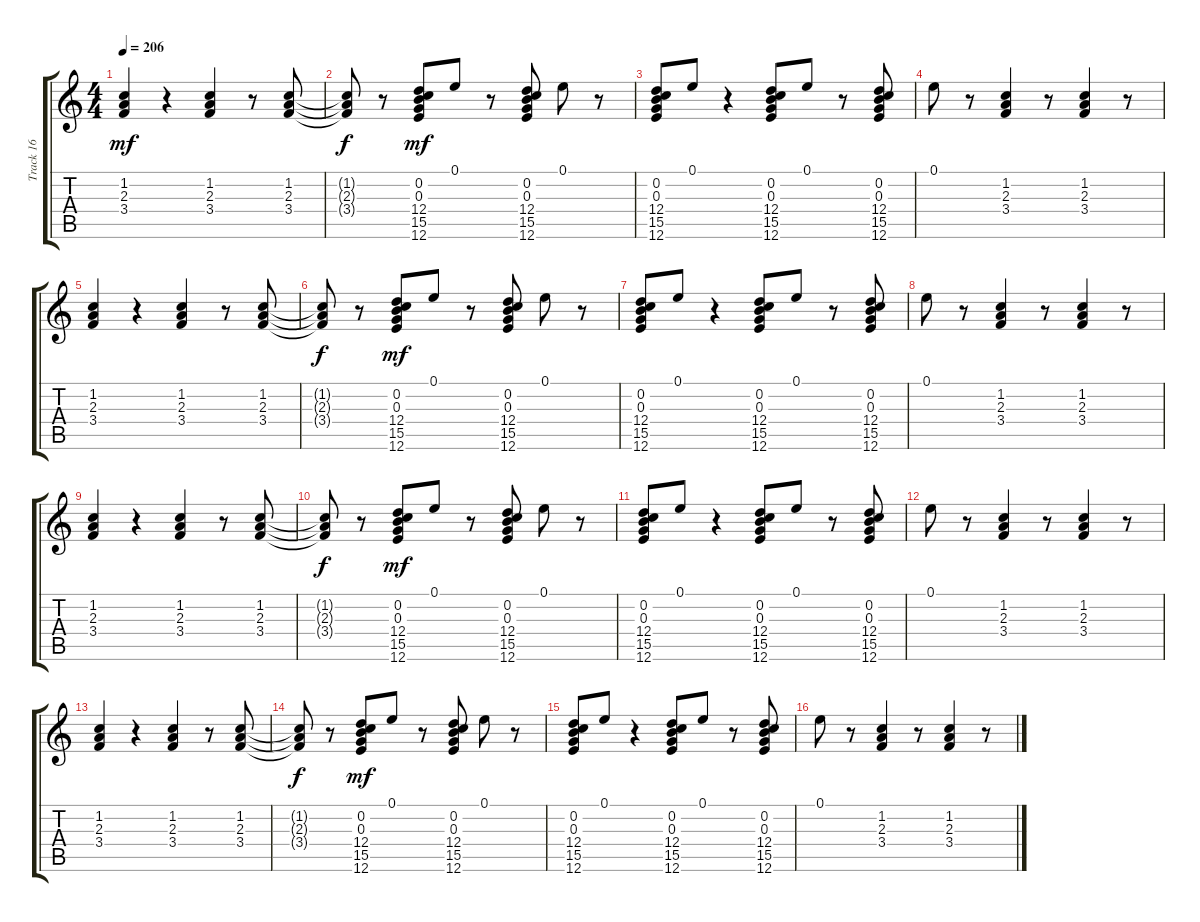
\track ("Track 16" "Track 16") {instrument acousticguitarnylon}
\staff {score tabs}
\tuning (E4 B3 G3 D3 A2 E2) {hide}
\ts (4 4)
\tempo 206
\clef g2
\ks c
(1.2 2.3 3.4).4{dy mf} r.4 (1.2 2.3 3.4).4 r.8 (1.2 2.3 3.4).8 |
(1.2{t} 2.3{t} 3.4{t}).8{dy f} r.8 (0.2 0.3 12.4 15.5 12.6).8{dy mf} 0.1.8 r.8 (0.2 0.3 12.4 15.5 12.6).8 0.1.8 r.8 |
(0.2 0.3 12.4 15.5 12.6).8 0.1.8 r.4 (0.2 0.3 12.4 15.5 12.6).8 0.1.8 r.8 (0.2 0.3 12.4 15.5 12.6).8 |
0.1.8 r.8 (1.2 2.3 3.4).4 r.8 (1.2 2.3 3.4).4 r.8 |
(1.2 2.3 3.4).4 r.4 (1.2 2.3 3.4).4 r.8 (1.2 2.3 3.4).8 |
(1.2{t} 2.3{t} 3.4{t}).8{dy f} r.8 (0.2 0.3 12.4 15.5 12.6).8{dy mf} 0.1.8 r.8 (0.2 0.3 12.4 15.5 12.6).8 0.1.8 r.8 |
(0.2 0.3 12.4 15.5 12.6).8 0.1.8 r.4 (0.2 0.3 12.4 15.5 12.6).8 0.1.8 r.8 (0.2 0.3 12.4 15.5 12.6).8 |
0.1.8 r.8 (1.2 2.3 3.4).4 r.8 (1.2 2.3 3.4).4 r.8 |
(1.2 2.3 3.4).4 r.4 (1.2 2.3 3.4).4 r.8 (1.2 2.3 3.4).8 |
(1.2{t} 2.3{t} 3.4{t}).8{dy f} r.8 (0.2 0.3 12.4 15.5 12.6).8{dy mf} 0.1.8 r.8 (0.2 0.3 12.4 15.5 12.6).8 0.1.8 r.8 |
(0.2 0.3 12.4 15.5 12.6).8 0.1.8 r.4 (0.2 0.3 12.4 15.5 12.6).8 0.1.8 r.8 (0.2 0.3 12.4 15.5 12.6).8 |
0.1.8 r.8 (1.2 2.3 3.4).4 r.8 (1.2 2.3 3.4).4 r.8 |
(1.2 2.3 3.4).4 r.4 (1.2 2.3 3.4).4 r.8 (1.2 2.3 3.4).8 |
(1.2{t} 2.3{t} 3.4{t}).8{dy f} r.8 (0.2 0.3 12.4 15.5 12.6).8{dy mf} 0.1.8 r.8 (0.2 0.3 12.4 15.5 12.6).8 0.1.8 r.8 |
(0.2 0.3 12.4 15.5 12.6).8 0.1.8 r.4 (0.2 0.3 12.4 15.5 12.6).8 0.1.8 r.8 (0.2 0.3 12.4 15.5 12.6).8 |
0.1.8 r.8 (1.2 2.3 3.4).4 r.8 (1.2 2.3 3.4).4 r.8
